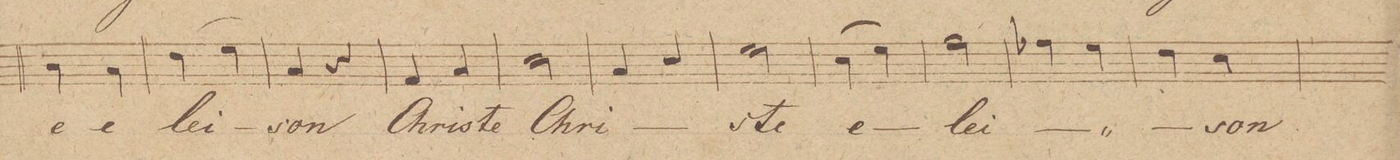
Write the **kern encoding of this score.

**kern	**text
*I"Baſso 2do	*
*clefF4	*
*k[]	*
*M2/4	*
4D\	-e
4C\	e-
=20	=20
(4F\	-lei-
4G\)	.
=21	=21
4C/	-son
4r	.
=22	=22
4AA/	Chri-
4C/	-ste
=23	=23
2E\	Chri-
=24	=24
4C/	.
4E/	.
=25	=25
2G\	-ste
=26	=26
(4E\	e-
4G\)	.
=27	=27
2A\	-lei-
=28	=28
4A-X\	.
4G\	.
=29	=29
4F\	.
4E\	-son
=30	=30
*-	*-
